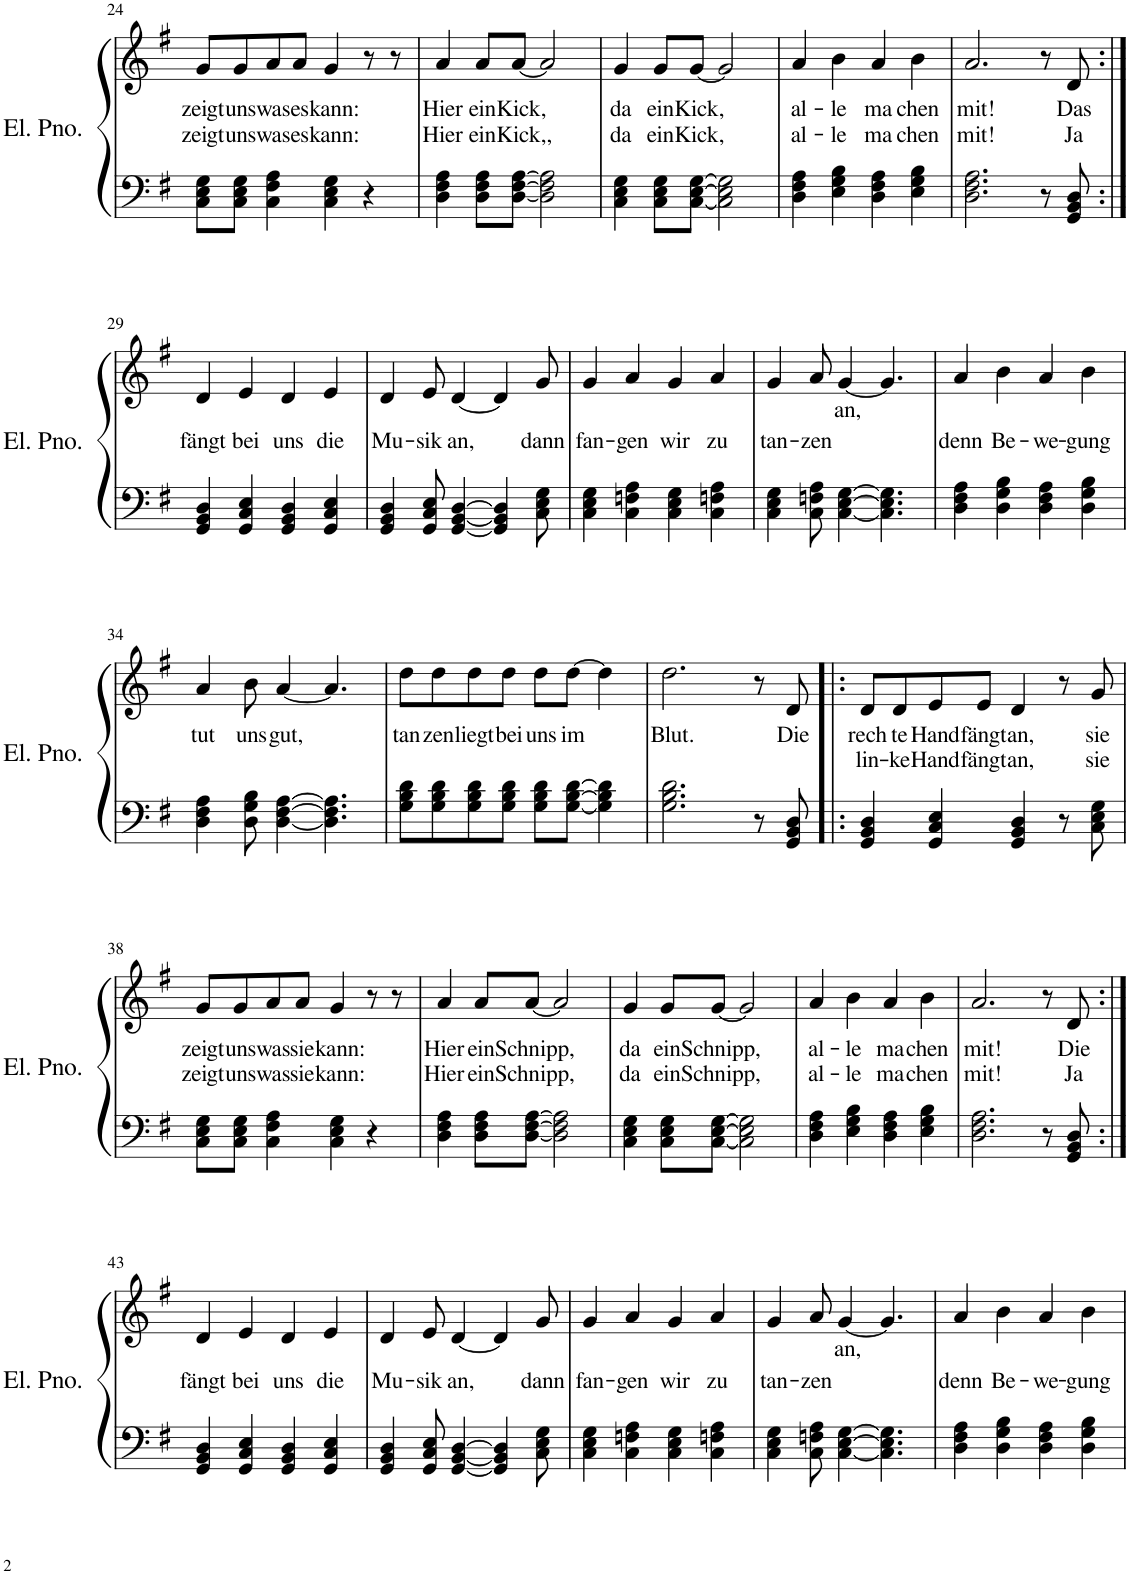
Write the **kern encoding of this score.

**kern	**kern	**text	**text
*part1	*part1	*part1	*part1
*staff2	*staff1	*staff1	*staff1
*I"Electric Piano	*	*	*
*I'El. Pno.	*	*	*
!!LO:PB:g=z
*clefF4	*clefG2	*	*
*k[f#]	*k[f#]	*	*
*M4/4	*M4/4	*	*
=24	=24	=24	=24
!	!	!LO:LY:b	!LO:LY:b
8C\ 8E\ 8G\L	8g/L	zeigt	zeigt
!	!	!LO:LY:b	!LO:LY:b
8C\ 8E\ 8G\J	8g/	uns	uns
!	!	!LO:LY:b	!LO:LY:b
4C\ 4F#\ 4A\	8a/	was	was
!	!	!LO:LY:b	!LO:LY:b
.	8a/J	es	es
!	!	!LO:LY:b	!LO:LY:b
4C\ 4E\ 4G\	4g/	kann:	kann:
4r	8r	.	.
.	8r	.	.
=25	=25	=25	=25
!	!	!LO:LY:b	!LO:LY:b
4D\ 4F#\ 4A\	4a/	Hier	Hier
!	!	!LO:LY:b	!LO:LY:b
8D\ 8F#\ 8A\L	8a/L	ein	ein
!	!	!LO:LY:b	!LO:LY:b
[8D\ [8F#\ [8A\J	[8a/J	Kick,	Kick,,
2D\] 2F#\] 2A\]	2a/]	.	.
=26	=26	=26	=26
!	!	!LO:LY:b	!LO:LY:b
4C\ 4E\ 4G\	4g/	da	da
!	!	!LO:LY:b	!LO:LY:b
8C\ 8E\ 8G\L	8g/L	ein	ein
!	!	!LO:LY:b	!LO:LY:b
[8C\ [8E\ [8G\J	[8g/J	Kick,	Kick,
2C\] 2E\] 2G\]	2g/]	.	.
=27	=27	=27	=27
!	!	!LO:LY:b	!LO:LY:b
4D\ 4F#\ 4A\	4a/	al-	al-
!	!	!LO:LY:b	!LO:LY:b
4E\ 4G\ 4B\	4b\	-le	-le
!	!	!LO:LY:b	!LO:LY:b
4D\ 4F#\ 4A\	4a/	ma-	ma-
!	!	!LO:LY:b	!LO:LY:b
4E\ 4G\ 4B\	4b\	-chen	-chen
=28	=28	=28	=28
!	!	!LO:LY:b	!LO:LY:b
2.D\ 2.F#\ 2.A\	2.a/	mit!	mit!
8r	8r	.	.
!	!	!LO:LY:b	!LO:LY:b
8GG/ 8BB/ 8D/	8d/	Das	Ja
!!LO:LB:g=z
=29:|!	=29:|!	=29:|!	=29:|!
!	!	!LO:LY:b	!
4GG/ 4BB/ 4D/	4d/	fängt	.
!	!	!LO:LY:b	!
4GG/ 4C/ 4E/	4e/	bei	.
!	!	!LO:LY:b	!
4GG/ 4BB/ 4D/	4d/	uns	.
!	!	!LO:LY:b	!
4GG/ 4C/ 4E/	4e/	die	.
=30	=30	=30	=30
!	!	!LO:LY:b	!
4GG/ 4BB/ 4D/	4d/	Mu-	.
!	!	!LO:LY:b	!
8GG/ 8C/ 8E/	8e/	-sik	.
!	!	!LO:LY:b	!
[4GG/ [4BB/ [4D/	[4d/	an,	.
4GG/] 4BB/] 4D/]	4d/]	.	.
!	!	!LO:LY:b	!
8C\ 8E\ 8G\	8g/	dann	.
=31	=31	=31	=31
!	!	!LO:LY:b	!
4C\ 4E\ 4G\	4g/	fan-	.
!	!	!LO:LY:b	!
4C\ 4Fn\ 4A\	4a/	-gen	.
!	!	!LO:LY:b	!
4C\ 4E\ 4G\	4g/	wir	.
!	!	!LO:LY:b	!
4C\ 4Fn\ 4A\	4a/	zu	.
=32	=32	=32	=32
!	!	!LO:LY:b	!
4C\ 4E\ 4G\	4g/	tan-	.
!	!	!LO:LY:b	!
8C\ 8Fn\ 8A\	8a/	-zen	.
!	!	!LO:LY:b	!
[4C\ [4E\ [4G\	[4g/	an,	.
4.C\] 4.E\] 4.G\]	4.g/]	.	.
=33	=33	=33	=33
!	!	!LO:LY:b	!
4D\ 4F#\ 4A\	4a/	denn	.
!	!	!LO:LY:b	!
4D\ 4G\ 4B\	4b\	Be-	.
!	!	!LO:LY:b	!
4D\ 4F#\ 4A\	4a/	-we-	.
!	!	!LO:LY:b	!
4D\ 4G\ 4B\	4b\	-gung	.
!!LO:LB:g=z
=34	=34	=34	=34
!	!	!LO:LY:b	!
4D\ 4F#\ 4A\	4a/	tut	.
!	!	!LO:LY:b	!
8D\ 8G\ 8B\	8b\	uns	.
!	!	!LO:LY:b	!
[4D\ [4F#\ [4A\	[4a/	gut,	.
4.D\] 4.F#\] 4.A\]	4.a/]	.	.
=35	=35	=35	=35
!	!	!LO:LY:b	!
8G\ 8B\ 8d\L	8dd\L	tan-	.
!	!	!LO:LY:b	!
8G\ 8B\ 8d\	8dd\	-zen	.
!	!	!LO:LY:b	!
8G\ 8B\ 8d\	8dd\	liegt	.
!	!	!LO:LY:b	!
8G\ 8B\ 8d\J	8dd\J	bei	.
!	!	!LO:LY:b	!
8G\ 8B\ 8d\L	8dd\L	uns	.
!	!	!LO:LY:b	!
[8G\ [8B\ [8d\J	[8dd\J	im	.
4G\] 4B\] 4d\]	4dd\]	.	.
=36	=36	=36	=36
!	!	!LO:LY:b	!
2.G\ 2.B\ 2.d\	2.dd\	Blut.	.
8r	8r	.	.
!	!	!LO:LY:b	!
8GG/ 8BB/ 8D/	8d/	Die	.
=37!|:	=37!|:	=37!|:	=37!|:
!	!	!LO:LY:b	!LO:LY:b
4GG/ 4BB/ 4D/	8d/L	rech-	lin-
!	!	!LO:LY:b	!LO:LY:b
.	8d/	-te	-ke
!	!	!LO:LY:b	!LO:LY:b
4GG/ 4C/ 4E/	8e/	Hand	Hand
!	!	!LO:LY:b	!LO:LY:b
.	8e/J	fängt	fängt
!	!	!LO:LY:b	!LO:LY:b
4GG/ 4BB/ 4D/	4d/	an,	an,
8r	8r	.	.
!	!	!LO:LY:b	!LO:LY:b
8C\ 8E\ 8G\	8g/	sie	sie
!!LO:LB:g=z
=38	=38	=38	=38
!	!	!LO:LY:b	!LO:LY:b
8C\ 8E\ 8G\L	8g/L	zeigt	zeigt
!	!	!LO:LY:b	!LO:LY:b
8C\ 8E\ 8G\J	8g/	uns	uns
!	!	!LO:LY:b	!LO:LY:b
4C\ 4F#\ 4A\	8a/	was	was
!	!	!LO:LY:b	!LO:LY:b
.	8a/J	sie	sie
!	!	!LO:LY:b	!LO:LY:b
4C\ 4E\ 4G\	4g/	kann:	kann:
4r	8r	.	.
.	8r	.	.
=39	=39	=39	=39
!	!	!LO:LY:b	!LO:LY:b
4D\ 4F#\ 4A\	4a/	Hier	Hier
!	!	!LO:LY:b	!LO:LY:b
8D\ 8F#\ 8A\L	8a/L	ein	ein
!	!	!LO:LY:b	!LO:LY:b
[8D\ [8F#\ [8A\J	[8a/J	Schnipp,	Schnipp,
2D\] 2F#\] 2A\]	2a/]	.	.
=40	=40	=40	=40
!	!	!LO:LY:b	!LO:LY:b
4C\ 4E\ 4G\	4g/	da	da
!	!	!LO:LY:b	!LO:LY:b
8C\ 8E\ 8G\L	8g/L	ein	ein
!	!	!LO:LY:b	!LO:LY:b
[8C\ [8E\ [8G\J	[8g/J	Schnipp,	Schnipp,
2C\] 2E\] 2G\]	2g/]	.	.
=41	=41	=41	=41
!	!	!LO:LY:b	!LO:LY:b
4D\ 4F#\ 4A\	4a/	al-	al-
!	!	!LO:LY:b	!LO:LY:b
4E\ 4G\ 4B\	4b\	-le	-le
!	!	!LO:LY:b	!LO:LY:b
4D\ 4F#\ 4A\	4a/	ma-	ma-
!	!	!LO:LY:b	!LO:LY:b
4E\ 4G\ 4B\	4b\	-chen	-chen
=42	=42	=42	=42
!	!	!LO:LY:b	!LO:LY:b
2.D\ 2.F#\ 2.A\	2.a/	mit!	mit!
8r	8r	.	.
!	!	!LO:LY:b	!LO:LY:b
8GG/ 8BB/ 8D/	8d/	Die	Ja
!!LO:LB:g=z
=43:|!	=43:|!	=43:|!	=43:|!
!	!	!LO:LY:b	!
4GG/ 4BB/ 4D/	4d/	fängt	.
!	!	!LO:LY:b	!
4GG/ 4C/ 4E/	4e/	bei	.
!	!	!LO:LY:b	!
4GG/ 4BB/ 4D/	4d/	uns	.
!	!	!LO:LY:b	!
4GG/ 4C/ 4E/	4e/	die	.
=44	=44	=44	=44
!	!	!LO:LY:b	!
4GG/ 4BB/ 4D/	4d/	Mu-	.
!	!	!LO:LY:b	!
8GG/ 8C/ 8E/	8e/	-sik	.
!	!	!LO:LY:b	!
[4GG/ [4BB/ [4D/	[4d/	an,	.
4GG/] 4BB/] 4D/]	4d/]	.	.
!	!	!LO:LY:b	!
8C\ 8E\ 8G\	8g/	dann	.
=45	=45	=45	=45
!	!	!LO:LY:b	!
4C\ 4E\ 4G\	4g/	fan-	.
!	!	!LO:LY:b	!
4C\ 4Fn\ 4A\	4a/	-gen	.
!	!	!LO:LY:b	!
4C\ 4E\ 4G\	4g/	wir	.
!	!	!LO:LY:b	!
4C\ 4Fn\ 4A\	4a/	zu	.
=46	=46	=46	=46
!	!	!LO:LY:b	!
4C\ 4E\ 4G\	4g/	tan-	.
!	!	!LO:LY:b	!
8C\ 8Fn\ 8A\	8a/	-zen	.
!	!	!LO:LY:b	!
[4C\ [4E\ [4G\	[4g/	an,	.
4.C\] 4.E\] 4.G\]	4.g/]	.	.
=47	=47	=47	=47
!	!	!LO:LY:b	!
4D\ 4F#\ 4A\	4a/	denn	.
!	!	!LO:LY:b	!
4D\ 4G\ 4B\	4b\	Be-	.
!	!	!LO:LY:b	!
4D\ 4F#\ 4A\	4a/	-we-	.
!	!	!LO:LY:b	!
4D\ 4G\ 4B\	4b\	-gung	.
=	=	=	=
*-	*-	*-	*-
